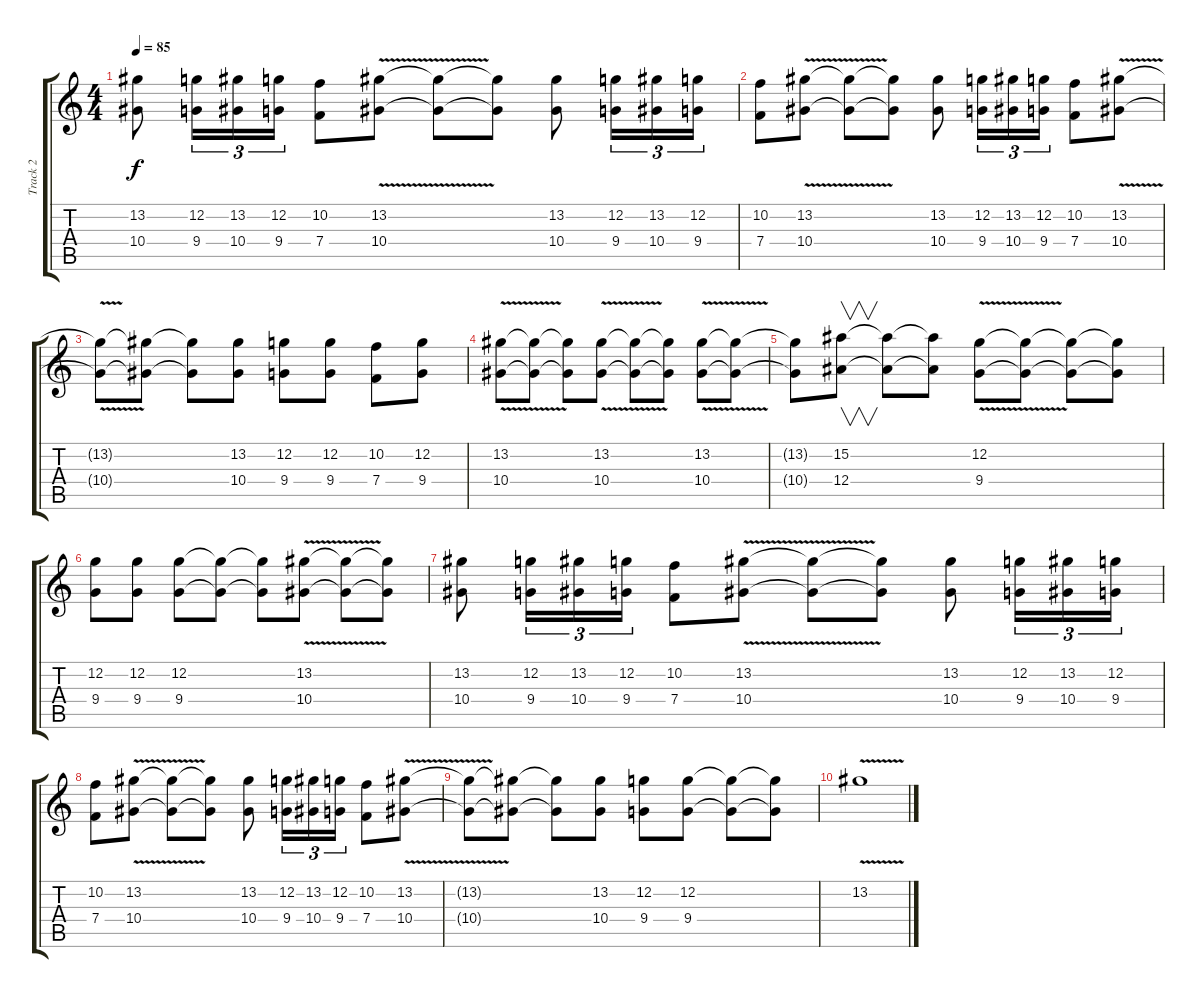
\track ("Track 2" "Track 2") {instrument distortionguitar}
\staff {score tabs}
\tuning (C4 G3 Eb3 Bb2 F2 C2) {hide}
\ts (4 4)
\tempo 85
\clef g2
\ks c
(13.2 10.4).8{dy f} (12.2 9.4).16{tu (3 2)} (13.2 10.4).16{tu (3 2)} (12.2 9.4).16{tu (3 2)} (10.2 7.4).8 (13.2{v} 10.4).8 (13.2{t} 10.4{t}).8 (13.2{t} 10.4{t}).8 (13.2 10.4).8 (12.2 9.4).16{tu (3 2)} (13.2 10.4).16{tu (3 2)} (12.2 9.4).16{tu (3 2)} |
(10.2 7.4).8 (13.2{v} 10.4).8 (13.2{t} 10.4{t}).8 (13.2{t} 10.4{t}).8 (13.2 10.4).8 (12.2 9.4).16{tu (3 2)} (13.2 10.4).16{tu (3 2)} (12.2 9.4).16{tu (3 2)} (10.2 7.4).8 (13.2{v} 10.4).8 |
(13.2{t} 10.4{t}).8 (13.2{t} 10.4{t}).8 (13.2{t} 10.4{t}).8 (13.2 10.4).8 (12.2 9.4).8 (12.2 9.4).8 (10.2 7.4).8 (12.2 9.4).8 |
(13.2{v} 10.4).8 (13.2{t} 10.4{t}).8 (13.2{t} 10.4{t}).8 (13.2{v} 10.4).8 (13.2{t} 10.4{t}).8 (13.2{t} 10.4{t}).8 (13.2{v} 10.4).8 (13.2{t} 10.4{t}).8 |
(13.2{t} 10.4{t}).8 (15.2 12.4).8{v} (15.2{t} 12.4{t}).8 (15.2{t} 12.4{t}).8 (12.2{v} 9.4).8 (12.2{t} 9.4{t}).8 (12.2{t} 9.4{t}).8 (12.2{t} 9.4{t}).8 |
(12.2 9.4).8 (12.2 9.4).8 (12.2 9.4).8 (12.2{t} 9.4{t}).8 (12.2{t} 9.4{t}).8 (13.2{v} 10.4).8 (13.2{t} 10.4{t}).8 (13.2{t} 10.4{t}).8 |
(13.2 10.4).8 (12.2 9.4).16{tu (3 2)} (13.2 10.4).16{tu (3 2)} (12.2 9.4).16{tu (3 2)} (10.2 7.4).8 (13.2{v} 10.4).8 (13.2{t} 10.4{t}).8 (13.2{t} 10.4{t}).8 (13.2 10.4).8 (12.2 9.4).16{tu (3 2)} (13.2 10.4).16{tu (3 2)} (12.2 9.4).16{tu (3 2)} |
(10.2 7.4).8 (13.2{v} 10.4).8 (13.2{t} 10.4{t}).8 (13.2{t} 10.4{t}).8 (13.2 10.4).8 (12.2 9.4).16{tu (3 2)} (13.2 10.4).16{tu (3 2)} (12.2 9.4).16{tu (3 2)} (10.2 7.4).8 (13.2{v} 10.4).8 |
(13.2{t} 10.4{t}).8 (13.2{t} 10.4{t}).8 (13.2{t} 10.4{t}).8 (13.2 10.4).8 (12.2 9.4).8 (12.2 9.4).8 (12.2{t} 9.4{t}).8 (12.2{t} 9.4{t}).8 |
13.2{v}.1
